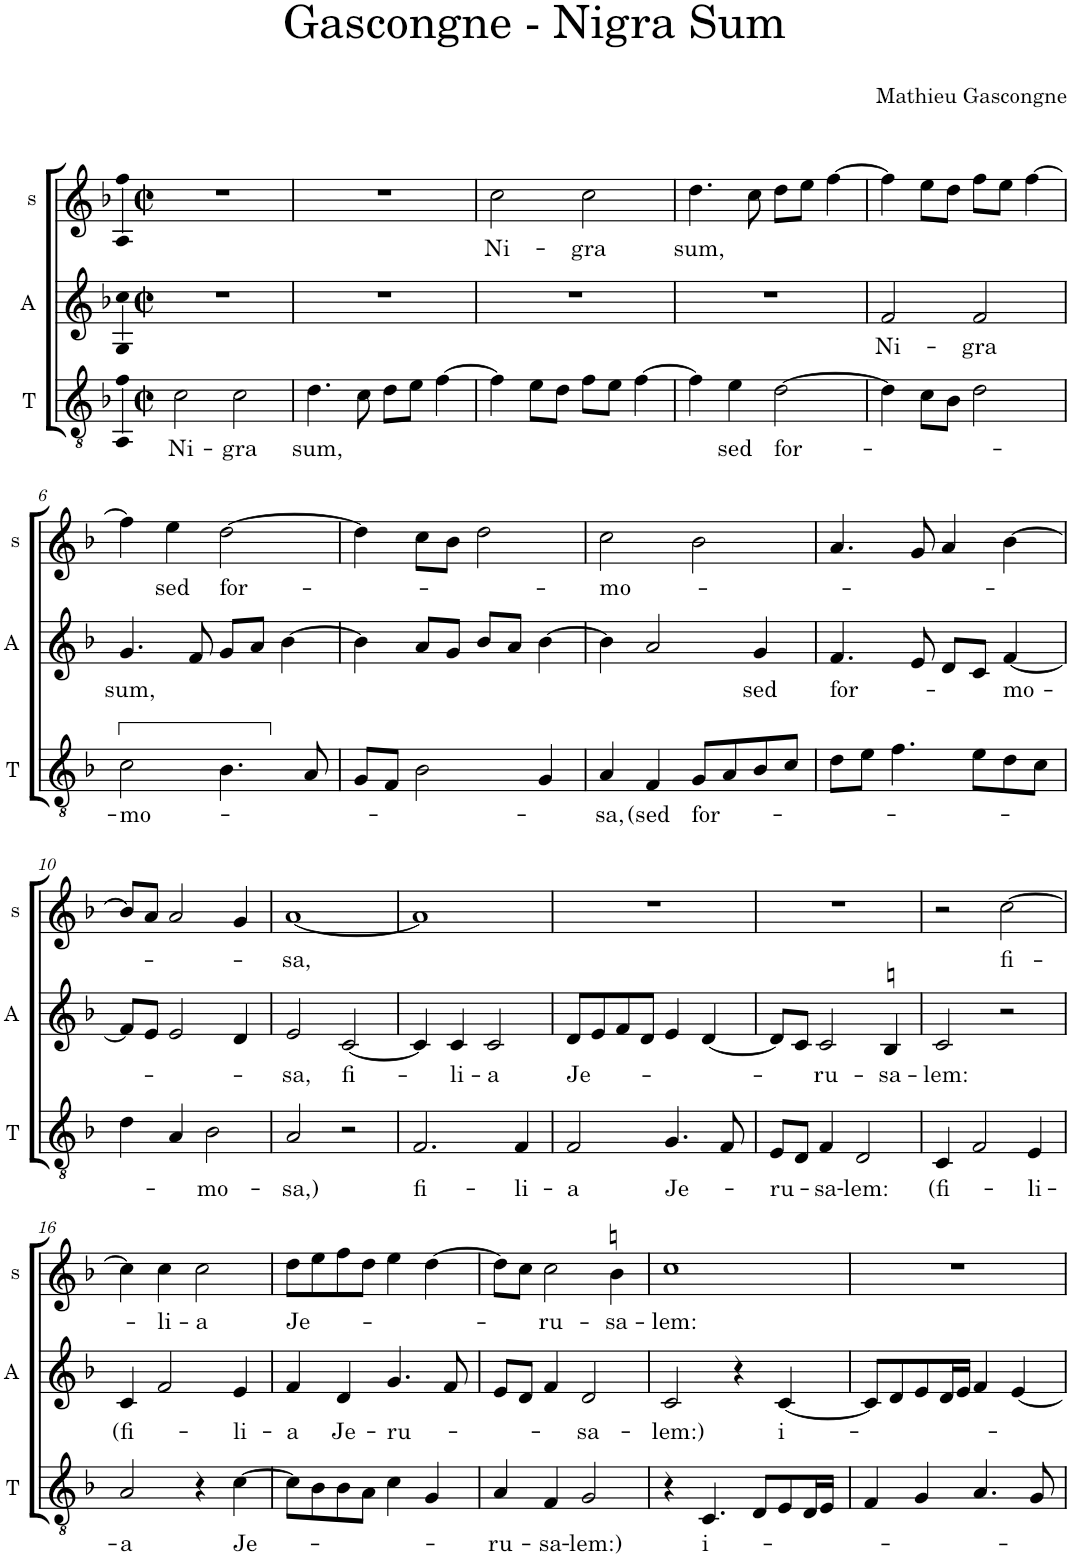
**kern	**text	**kern	**text	**kern	**text
*part3	*part3	*part2	*part2	*part1	*part1
*staff3	*staff3	*staff2	*staff2	*staff1	*staff1
*I"T	*	*I"A	*	*I"s	*
*I'T	*	*I'A	*	*I's	*
*clefGv2	*	*clefG2	*	*clefG2	*
*k[b-]	*	*k[b-]	*	*k[b-]	*
*M2/2	*	*M2/2	*	*M2/2	*
*met(c|)	*	*met(c|)	*	*met(c|)	*
=1	=1	=1	=1	=1	=1
!	!LO:LY:b	!	!	!	!
2c\	Ni-	1r	.	1r	.
!	!LO:LY:b	!	!	!	!
2c\	-gra	.	.	.	.
=2	=2	=2	=2	=2	=2
!	!LO:LY:b	!	!	!	!
4.d\	sum,	1r	.	1r	.
8c\	.	.	.	.	.
8d\L	.	.	.	.	.
8e\J	.	.	.	.	.
[4f\	.	.	.	.	.
=3	=3	=3	=3	=3	=3
!	!	!	!	!	!LO:LY:b
4f\]	.	1r	.	2cc\	Ni-
8e\L	.	.	.	.	.
8d\J	.	.	.	.	.
!	!	!	!	!	!LO:LY:b
8f\L	.	.	.	2cc\	-gra
8e\J	.	.	.	.	.
[4f\	.	.	.	.	.
=4	=4	=4	=4	=4	=4
!	!	!	!	!	!LO:LY:b
4f\]	.	1r	.	4.dd\	sum,
!	!LO:LY:b	!	!	!	!
4e\	sed	.	.	.	.
.	.	.	.	8cc\	.
!	!LO:LY:b	!	!	!	!
[2d\	for-	.	.	8dd\L	.
.	.	.	.	8ee\J	.
.	.	.	.	[4ff\	.
=5	=5	=5	=5	=5	=5
!	!	!	!LO:LY:b	!	!
4d\]	.	2f/	Ni-	4ff\]	.
8c\L	.	.	.	8ee\L	.
8B-\J	.	.	.	8dd\J	.
!	!	!	!LO:LY:b	!	!
2d\	.	2f/	-gra	8ff\L	.
.	.	.	.	8ee\J	.
.	.	.	.	[4ff\	.
!!LO:LB:g=z
=6	=6	=6	=6	=6	=6
!	!LO:LY:b	!	!LO:LY:b	!	!
2c\	-mo-	4.g/	sum,	4ff\]	.
!	!	!	!	!	!LO:LY:b
.	.	.	.	4ee\	sed
.	.	8f/	.	.	.
!	!	!	!	!	!LO:LY:b
4.B-\	.	8g/L	.	[2dd\	for-
.	.	8a/J	.	.	.
.	.	[4b-\	.	.	.
8A/	.	.	.	.	.
=7	=7	=7	=7	=7	=7
8G/L	.	4b-\]	.	4dd\]	.
8F/J	.	.	.	.	.
2B-\	.	8a/L	.	8cc\L	.
.	.	8g/J	.	8b-\J	.
.	.	8b-/L	.	2dd\	.
.	.	8a/J	.	.	.
4G/	.	[4b-\	.	.	.
=8	=8	=8	=8	=8	=8
!	!LO:LY:b	!	!	!	!LO:LY:b
4A/	sa,	4b-\]	.	2cc\	mo-
!	!LO:LY:b	!	!	!	!
4F/	(sed	2a/	.	.	.
!	!LO:LY:b	!	!	!	!
8G/L	for-	.	.	2b-\	.
8A/	.	.	.	.	.
!	!	!	!LO:LY:b	!	!
8B-/	.	4g/	sed	.	.
8c/J	.	.	.	.	.
=9	=9	=9	=9	=9	=9
!	!	!	!LO:LY:b	!	!
8d\L	.	4.f/	for-	4.a/	.
8e\J	.	.	.	.	.
4.f\	.	.	.	.	.
.	.	8e/	.	8g/	.
.	.	8d/L	.	4a/	.
8e\L	.	8c/J	.	.	.
!	!	!	!LO:LY:b	!	!
8d\	.	[4f/	-mo-	[4b-\	.
8c\J	.	.	.	.	.
!!LO:LB:g=z
=10	=10	=10	=10	=10	=10
4d\	.	8f/L]	.	8b-/L]	.
.	.	8e/J	.	8a/J	.
4A/	.	2e/	.	2a/	.
!	!LO:LY:b	!	!	!	!
2B-\	-mo-	.	.	.	.
.	.	4d/	.	4g/	.
=11	=11	=11	=11	=11	=11
!	!LO:LY:b	!	!LO:LY:b	!	!LO:LY:b
2A/	-sa,)	2e/	-sa,	[1a	-sa,
!	!	!	!LO:LY:b	!	!
2r	.	[2c/	fi-	.	.
=12	=12	=12	=12	=12	=12
!	!LO:LY:b	!	!	!	!
2.F/	fi-	4c/]	.	1a]	.
!	!	!	!LO:LY:b	!	!
.	.	4c/	-li-	.	.
!	!	!	!LO:LY:b	!	!
.	.	2c/	-a	.	.
!	!LO:LY:b	!	!	!	!
4F/	-li-	.	.	.	.
=13	=13	=13	=13	=13	=13
!	!LO:LY:b	!	!LO:LY:b	!	!
2F/	-a	8d/L	Je-	1r	.
.	.	8e/	.	.	.
.	.	8f/	.	.	.
.	.	8d/J	.	.	.
!	!LO:LY:b	!	!	!	!
4.G/	Je-	4e/	.	.	.
.	.	[4d/	.	.	.
8F/	.	.	.	.	.
=14	=14	=14	=14	=14	=14
!	!LO:LY:b	!	!	!	!
8E/L	-ru-	8d/L]	.	1r	.
8D/J	.	8c/J	.	.	.
!	!LO:LY:b	!	!LO:LY:b	!	!
4F/	-sa-	2c/	-ru-	.	.
!	!LO:LY:b	!	!	!	!
2D/	-lem:	.	.	.	.
!	!	!	!LO:LY:b	!	!
.	.	4Bn/	-sa-	.	.
=15	=15	=15	=15	=15	=15
!	!LO:LY:b	!	!LO:LY:b	!	!
4C/	(fi-	2c/	-lem:	2r	.
2F/	.	.	.	.	.
!	!	!	!	!	!LO:LY:b
.	.	2r	.	[2cc\	fi-
!	!LO:LY:b	!	!	!	!
4E/	-li-	.	.	.	.
!!LO:LB:g=z
=16	=16	=16	=16	=16	=16
!	!LO:LY:b	!	!LO:LY:b	!	!
2A/	-a	4c/	(fi-	4cc\]	.
!	!	!	!	!	!LO:LY:b
.	.	2f/	.	4cc\	-li-
!	!	!	!	!	!LO:LY:b
4r	.	.	.	2cc\	-a
!	!LO:LY:b	!	!LO:LY:b	!	!
[4c\	Je-	4e/	-li-	.	.
=17	=17	=17	=17	=17	=17
!	!	!	!LO:LY:b	!	!LO:LY:b
8c\L]	.	4f/	-a	8dd\L	Je-
8B-\	.	.	.	8ee\	.
!	!	!	!LO:LY:b	!	!
8B-\	.	4d/	Je-	8ff\	.
8A\J	.	.	.	8dd\J	.
!	!	!	!LO:LY:b	!	!
4c\	.	4.g/	-ru-	4ee\	.
4G/	.	.	.	[4dd\	.
.	.	8f/	.	.	.
=18	=18	=18	=18	=18	=18
!	!LO:LY:b	!	!	!	!
4A/	-ru-	8e/L	.	8dd\L]	.
.	.	8d/J	.	8cc\J	.
!	!LO:LY:b	!	!	!	!LO:LY:b
4F/	-sa-	4f/	.	2cc\	-ru-
!	!LO:LY:b	!	!LO:LY:b	!	!
2G/	-lem:)	2d/	-sa-	.	.
!	!	!	!	!	!LO:LY:b
.	.	.	.	4bn\	-sa-
=19	=19	=19	=19	=19	=19
!	!	!	!LO:LY:b	!	!LO:LY:b
4r	.	2c/	-lem:)	1cc	-lem:
!	!LO:LY:b	!	!	!	!
4.C/	i-	.	.	.	.
.	.	4r	.	.	.
8D/L	.	.	.	.	.
!	!	!	!LO:LY:b	!	!
8E/	.	[4c/	i-	.	.
16D/L	.	.	.	.	.
16E/JJ	.	.	.	.	.
=20	=20	=20	=20	=20	=20
4F/	.	8c/L]	.	1r	.
.	.	8d/	.	.	.
4G/	.	8e/	.	.	.
.	.	16d/L	.	.	.
.	.	16e/JJ	.	.	.
4.A/	.	4f/	.	.	.
.	.	[4e/	.	.	.
8G/	.	.	.	.	.
=	=	=	=	=	=
*-	*-	*-	*-	*-	*-
